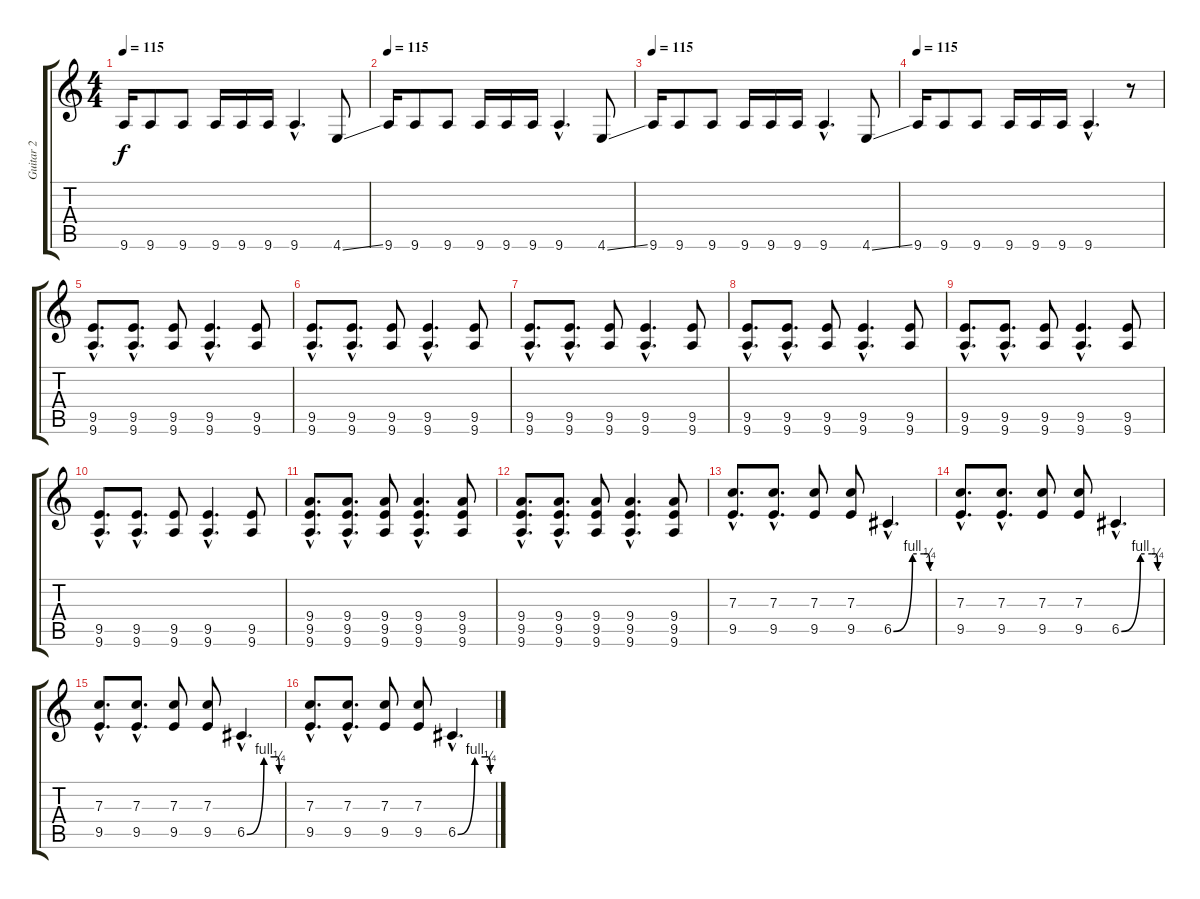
\track ("Guitar 2" "Guitar 2") {instrument distortionguitar}
\staff {score tabs}
\tuning (D4 A3 F3 C3 G2 C2) {hide}
\ts (4 4)
\tempo 115
\clef g2
\ks c
9.6.16{dy f} 9.6.8 9.6.8 9.6.16 9.6.16 9.6.16 9.6{hac}.4{d} 4.6{ss}.8 |
\tempo 115
9.6.16 9.6.8 9.6.8 9.6.16 9.6.16 9.6.16 9.6{hac}.4{d} 4.6{ss}.8 |
\tempo 115
9.6.16 9.6.8 9.6.8 9.6.16 9.6.16 9.6.16 9.6{hac}.4{d} 4.6{ss}.8 |
\tempo 115
9.6.16 9.6.8 9.6.8 9.6.16 9.6.16 9.6.16 9.6{hac}.4{d} r.8 |
(9.5{hac} 9.6{hac}).8{d} (9.5{hac} 9.6{hac}).8{d} (9.5 9.6).8 (9.5{hac} 9.6{hac}).4{d} (9.5 9.6).8 |
(9.5{hac} 9.6{hac}).8{d} (9.5{hac} 9.6{hac}).8{d} (9.5 9.6).8 (9.5{hac} 9.6{hac}).4{d} (9.5 9.6).8 |
(9.5{hac} 9.6{hac}).8{d} (9.5{hac} 9.6{hac}).8{d} (9.5 9.6).8 (9.5{hac} 9.6{hac}).4{d} (9.5 9.6).8 |
(9.5{hac} 9.6{hac}).8{d} (9.5{hac} 9.6{hac}).8{d} (9.5 9.6).8 (9.5{hac} 9.6{hac}).4{d} (9.5 9.6).8 |
(9.5{hac} 9.6{hac}).8{d} (9.5{hac} 9.6{hac}).8{d} (9.5 9.6).8 (9.5{hac} 9.6{hac}).4{d} (9.5 9.6).8 |
(9.5{hac} 9.6{hac}).8{d} (9.5{hac} 9.6{hac}).8{d} (9.5 9.6).8 (9.5{hac} 9.6{hac}).4{d} (9.5 9.6).8 |
(9.4{hac} 9.5{hac} 9.6{hac}).8{d} (9.4{hac} 9.5{hac} 9.6{hac}).8{d} (9.4 9.5 9.6).8 (9.4{hac} 9.5{hac} 9.6{hac}).4{d} (9.4 9.5 9.6).8 |
(9.4{hac} 9.5{hac} 9.6{hac}).8{d} (9.4{hac} 9.5{hac} 9.6{hac}).8{d} (9.4 9.5 9.6).8 (9.4{hac} 9.5{hac} 9.6{hac}).4{d} (9.4 9.5 9.6).8 |
(7.3{hac} 9.5{hac}).8{d} (7.3{hac} 9.5{hac}).8{d} (7.3 9.5).8 (7.3 9.5).8 6.5{be (custom 0 0 30 4 48 4 54 4 57 1 60 1) hac}.4{d} |
(7.3{hac} 9.5{hac}).8{d} (7.3{hac} 9.5{hac}).8{d} (7.3 9.5).8 (7.3 9.5).8 6.5{be (custom 0 0 30 4 48 4 54 4 57 1 60 1) hac}.4{d} |
(7.3{hac} 9.5{hac}).8{d} (7.3{hac} 9.5{hac}).8{d} (7.3 9.5).8 (7.3 9.5).8 6.5{be (custom 0 0 30 4 48 4 54 4 57 1 60 1) hac}.4{d} |
(7.3{hac} 9.5{hac}).8{d} (7.3{hac} 9.5{hac}).8{d} (7.3 9.5).8 (7.3 9.5).8 6.5{be (custom 0 0 30 4 48 4 54 4 57 1 60 1) hac}.4{d}
